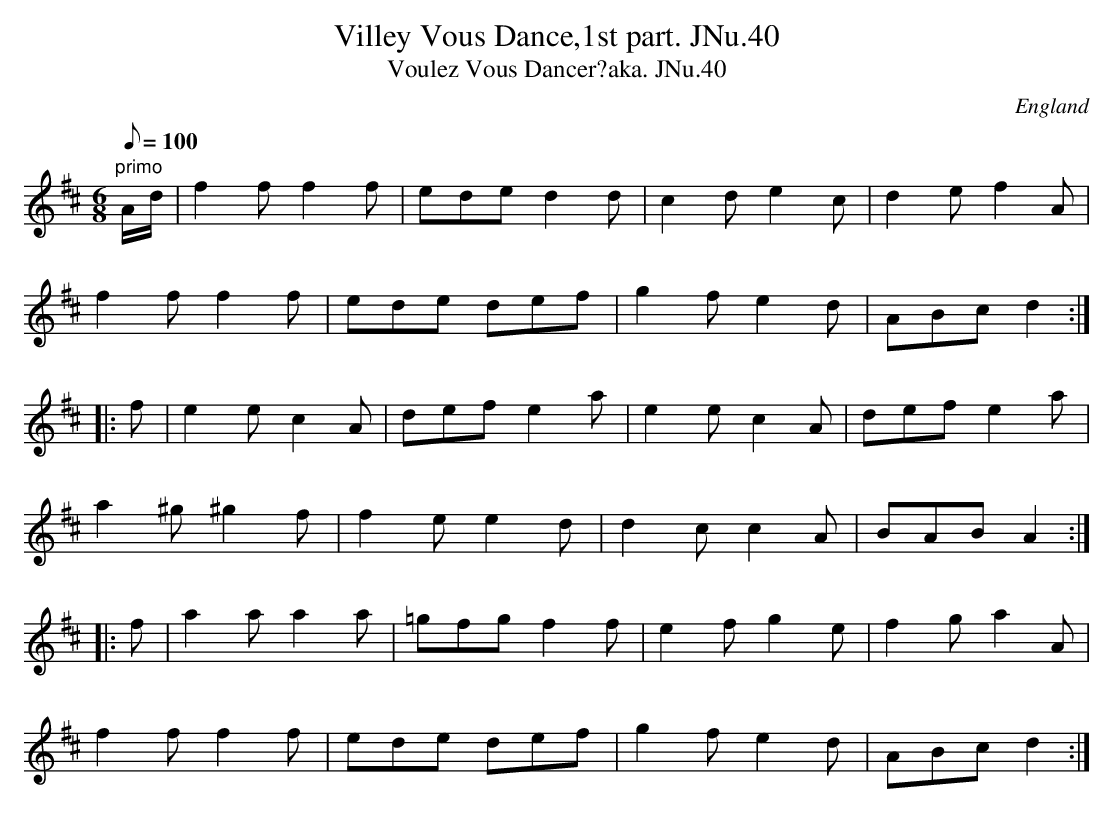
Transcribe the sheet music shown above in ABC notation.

X:1
T:Villey Vous Dance,1st part. JNu.40
T:Voulez Vous Dancer?aka. JNu.40
M:6/8
L:1/8
Q:100
O:England
K:D
"primo"A/d/|f2f f2f|ede d2d|c2d e2c|d2e f2A|!
f2f f2f|ede def|g2f e2d|ABc d2::!
f|e2e c2A|def e2a|e2e c2A|def e2a|!
a2^g ^g2f|f2e e2d|d2c c2A|BAB A2::!
f|a2a a2a|=gfg f2f|e2f g2e|f2g a2A|!
f2f f2f|ede def|g2f e2d|ABc d2:|]
